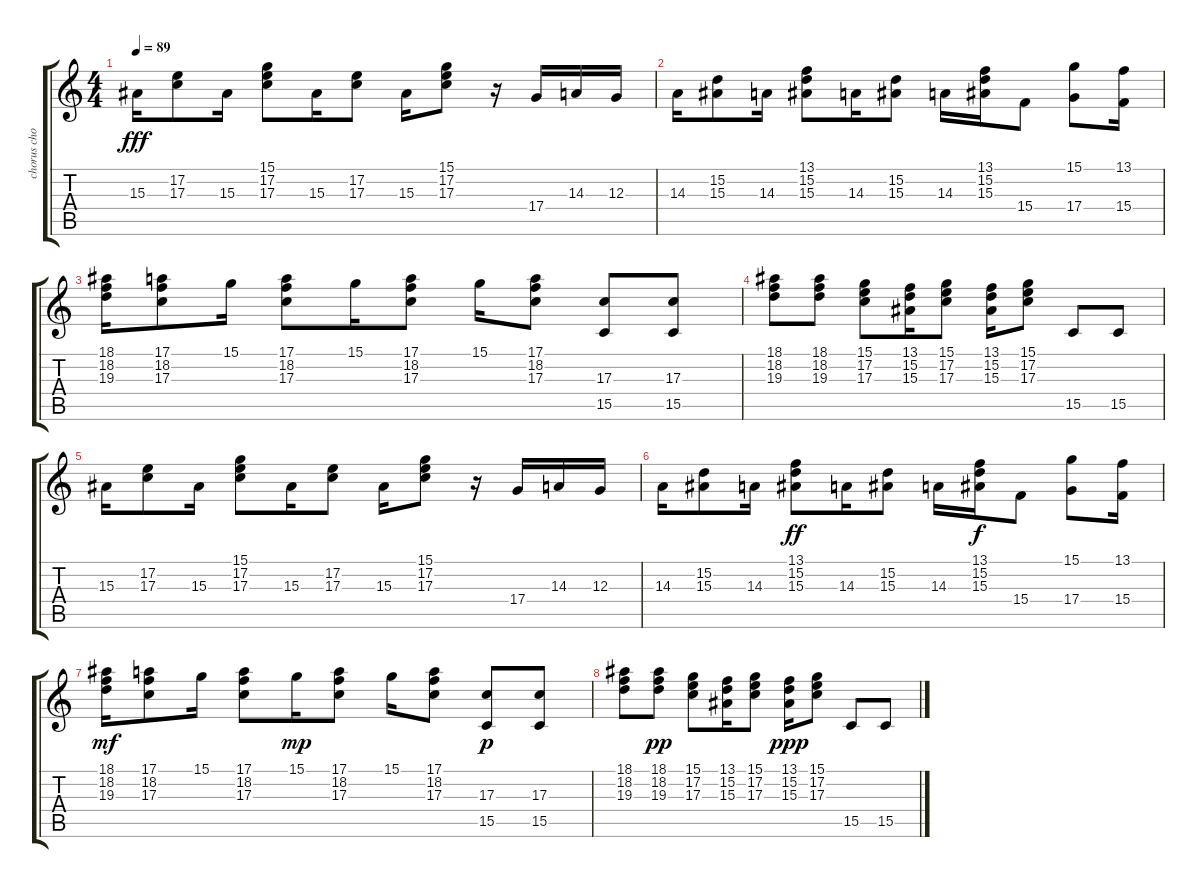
\track ("chorus chords" "chorus cho") {instrument brightacousticpiano}
\staff {score tabs}
\tuning (E4 B3 G3 D3 A2 E2) {hide}
\ts (4 4)
\tempo 89
\clef g2
\ks c
15.3.16{dy fff} (17.2 17.3).8 15.3.16 (15.1 17.2 17.3).8 15.3.16 (17.2 17.3).8 15.3.16 (15.1 17.2 17.3).8 r.16 17.4.16 14.3.16 12.3.16 |
14.3.16 (15.2 15.3).8 14.3.16 (13.1 15.2 15.3).8 14.3.16 (15.2 15.3).8 14.3.16 (13.1 15.2 15.3).16 15.4.8 (15.1 17.4).8 (13.1 15.4).16 |
(18.1 18.2 19.3).16 (17.1 18.2 17.3).8 15.1.16 (17.1 18.2 17.3).8 15.1.16 (17.1 18.2 17.3).8 15.1.16 (17.1 18.2 17.3).8 (17.3 15.5).8 (17.3 15.5).8 |
(18.1 18.2 19.3).8 (18.1 18.2 19.3).8 (15.1 17.2 17.3).8 (13.1 15.2 15.3).16 (15.1 17.2 17.3).8 (13.1 15.2 15.3).16 (15.1 17.2 17.3).8 15.5.8 15.5.8 |
15.3.16 (17.2 17.3).8 15.3.16 (15.1 17.2 17.3).8 15.3.16 (17.2 17.3).8 15.3.16 (15.1 17.2 17.3).8 r.16 17.4.16 14.3.16 12.3.16 |
14.3.16 (15.2 15.3).8 14.3.16 (13.1 15.2 15.3).8{dy ff} 14.3.16 (15.2 15.3).8 14.3.16 (13.1 15.2 15.3).16{dy f} 15.4.8 (15.1 17.4).8 (13.1 15.4).16 |
(18.1 18.2 19.3).16{dy mf} (17.1 18.2 17.3).8 15.1.16 (17.1 18.2 17.3).8 15.1.16{dy mp} (17.1 18.2 17.3).8 15.1.16 (17.1 18.2 17.3).8 (17.3 15.5).8{dy p} (17.3 15.5).8 |
(18.1 18.2 19.3).8 (18.1 18.2 19.3).8{dy pp} (15.1 17.2 17.3).8 (13.1 15.2 15.3).16 (15.1 17.2 17.3).8 (13.1 15.2 15.3).16{dy ppp} (15.1 17.2 17.3).8 15.5.8 15.5.8
